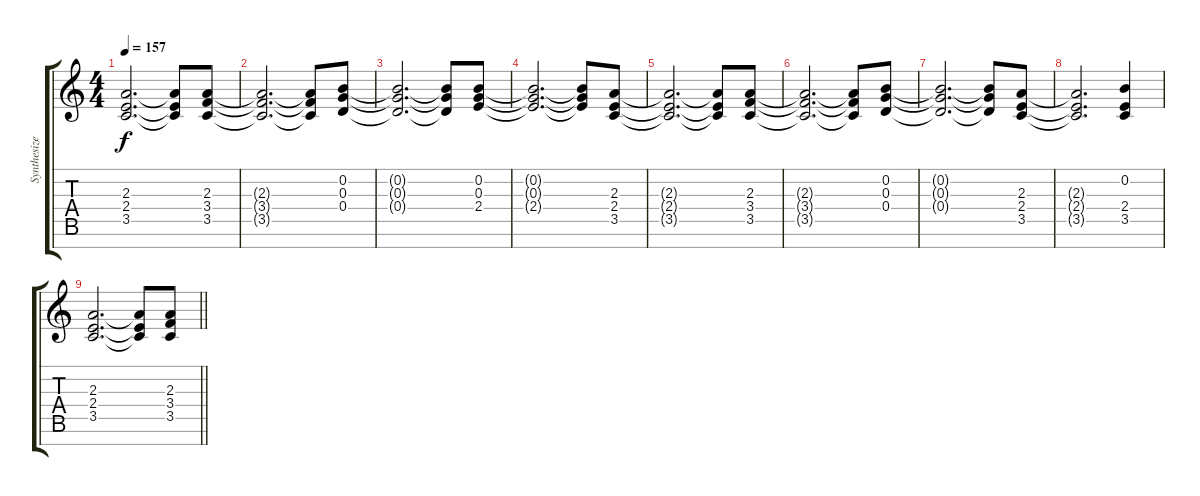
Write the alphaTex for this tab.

\track ("Synthesizer I" "Synthesize") {instrument fx5brightness}
\staff {score tabs}
\tuning (E5 B4 G4 D4 A3 E3 B2) {hide}
\ts (4 4)
\tempo 157
\clef g2
\ks c
(2.3 2.4 3.5).2{d dy f} (2.3{t} 2.4{t} 3.5{t}).8 (2.3 3.4 3.5).8 |
(2.3{t} 3.4{t} 3.5{t}).2{d} (2.3{t} 3.4{t} 3.5{t}).8 (0.2 0.3 0.4).8 |
(0.2{t} 0.3{t} 0.4{t}).2{d} (0.2{t} 0.3{t} 0.4{t}).8 (0.2 0.3 2.4).8 |
(0.2{t} 0.3{t} 2.4{t}).2{d} (0.2{t} 0.3{t} 2.4{t}).8 (2.3 2.4 3.5).8 |
(2.3{t} 2.4{t} 3.5{t}).2{d} (2.3{t} 2.4{t} 3.5{t}).8 (2.3 3.4 3.5).8 |
(2.3{t} 3.4{t} 3.5{t}).2{d} (2.3{t} 3.4{t} 3.5{t}).8 (0.2 0.3 0.4).8 |
(0.2{t} 0.3{t} 0.4{t}).2{d} (0.2{t} 0.3{t} 0.4{t}).8 (2.3 2.4 3.5).8 |
(2.3{t} 2.4{t} 3.5{t}).2{d} (0.2 2.4 3.5).4 |
\barLineRight lightlight
(2.3 2.4 3.5).2{d} (2.3{t} 2.4{t} 3.5{t}).8 (2.3 3.4 3.5).8
